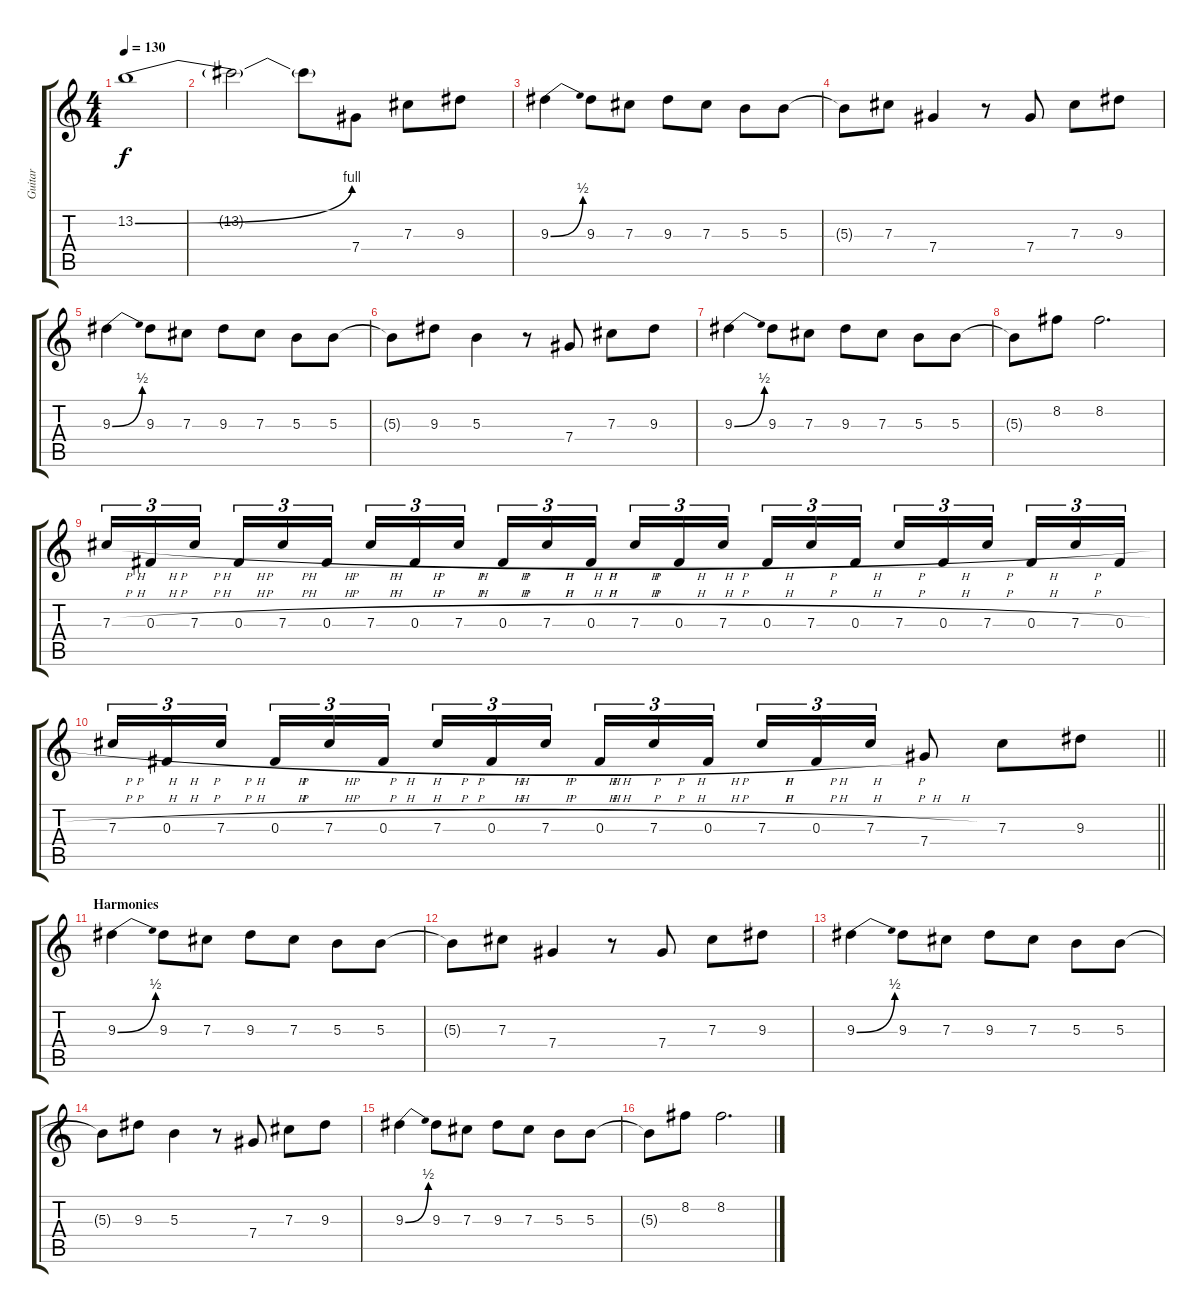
\track ("Guitar" "Guitar") {instrument distortionguitar}
\staff {score tabs}
\tuning (Eb4 Bb3 Gb3 Db3 Ab2 Db2) {hide}
\ts (4 4)
\tempo 130
\clef g2
\ks c
13.2{be (bend 0 0 60 4)}.1{dy f} |
13.2{t}.2 13.2{t}.8 7.4.8 7.3.8 9.3.8 |
9.3{be (bend 0 0 60 2)}.4 9.3.8 7.3.8 9.3.8 7.3.8 5.3.8 5.3.8 |
5.3{t}.8 7.3.8 7.4.4 r.8 7.4.8 7.3.8 9.3.8 |
9.3{be (bend 0 0 60 2)}.4 9.3.8 7.3.8 9.3.8 7.3.8 5.3.8 5.3.8 |
5.3{t}.8 9.3.8 5.3.4 r.8 7.4.8 7.3.8 9.3.8 |
9.3{be (bend 0 0 60 2)}.4 9.3.8 7.3.8 9.3.8 7.3.8 5.3.8 5.3.8 |
5.3{t}.8 8.2.8 8.2.2{d} |
7.3{h}.16{tu (3 2)} 0.3{h}.16{tu (3 2)} 7.3{h}.16{tu (3 2) beam splitsecondary} 0.3{h}.16{tu (3 2)} 7.3{h}.16{tu (3 2)} 0.3{h}.16{tu (3 2)} 7.3{h}.16{tu (3 2)} 0.3{h}.16{tu (3 2)} 7.3{h}.16{tu (3 2) beam splitsecondary} 0.3{h}.16{tu (3 2)} 7.3{h}.16{tu (3 2)} 0.3{h}.16{tu (3 2)} 7.3{h}.16{tu (3 2)} 0.3{h}.16{tu (3 2)} 7.3{h}.16{tu (3 2) beam splitsecondary} 0.3{h}.16{tu (3 2)} 7.3{h}.16{tu (3 2)} 0.3{h}.16{tu (3 2)} 7.3{h}.16{tu (3 2)} 0.3{h}.16{tu (3 2)} 7.3{h}.16{tu (3 2) beam splitsecondary} 0.3{h}.16{tu (3 2)} 7.3{h}.16{tu (3 2)} 0.3{h}.16{tu (3 2)} |
\barLineRight lightlight
7.3{h}.16{tu (3 2)} 0.3{h}.16{tu (3 2)} 7.3{h}.16{tu (3 2) beam splitsecondary} 0.3{h}.16{tu (3 2)} 7.3{h}.16{tu (3 2)} 0.3{h}.16{tu (3 2)} 7.3{h}.16{tu (3 2)} 0.3{h}.16{tu (3 2)} 7.3{h}.16{tu (3 2) beam splitsecondary} 0.3{h}.16{tu (3 2)} 7.3{h}.16{tu (3 2)} 0.3{h}.16{tu (3 2)} 7.3{h}.16{tu (3 2)} 0.3{h}.16{tu (3 2)} 7.3{h}.16{tu (3 2)} 7.4.8 7.3.8 9.3.8 |
\section ("" "Harmonies")
9.3{be (bend 0 0 60 2)}.4 9.3.8 7.3.8 9.3.8 7.3.8 5.3.8 5.3.8 |
5.3{t}.8 7.3.8 7.4.4 r.8 7.4.8 7.3.8 9.3.8 |
9.3{be (bend 0 0 60 2)}.4 9.3.8 7.3.8 9.3.8 7.3.8 5.3.8 5.3.8 |
5.3{t}.8 9.3.8 5.3.4 r.8 7.4.8 7.3.8 9.3.8 |
9.3{be (bend 0 0 60 2)}.4 9.3.8 7.3.8 9.3.8 7.3.8 5.3.8 5.3.8 |
5.3{t}.8 8.2.8 8.2.2{d}
